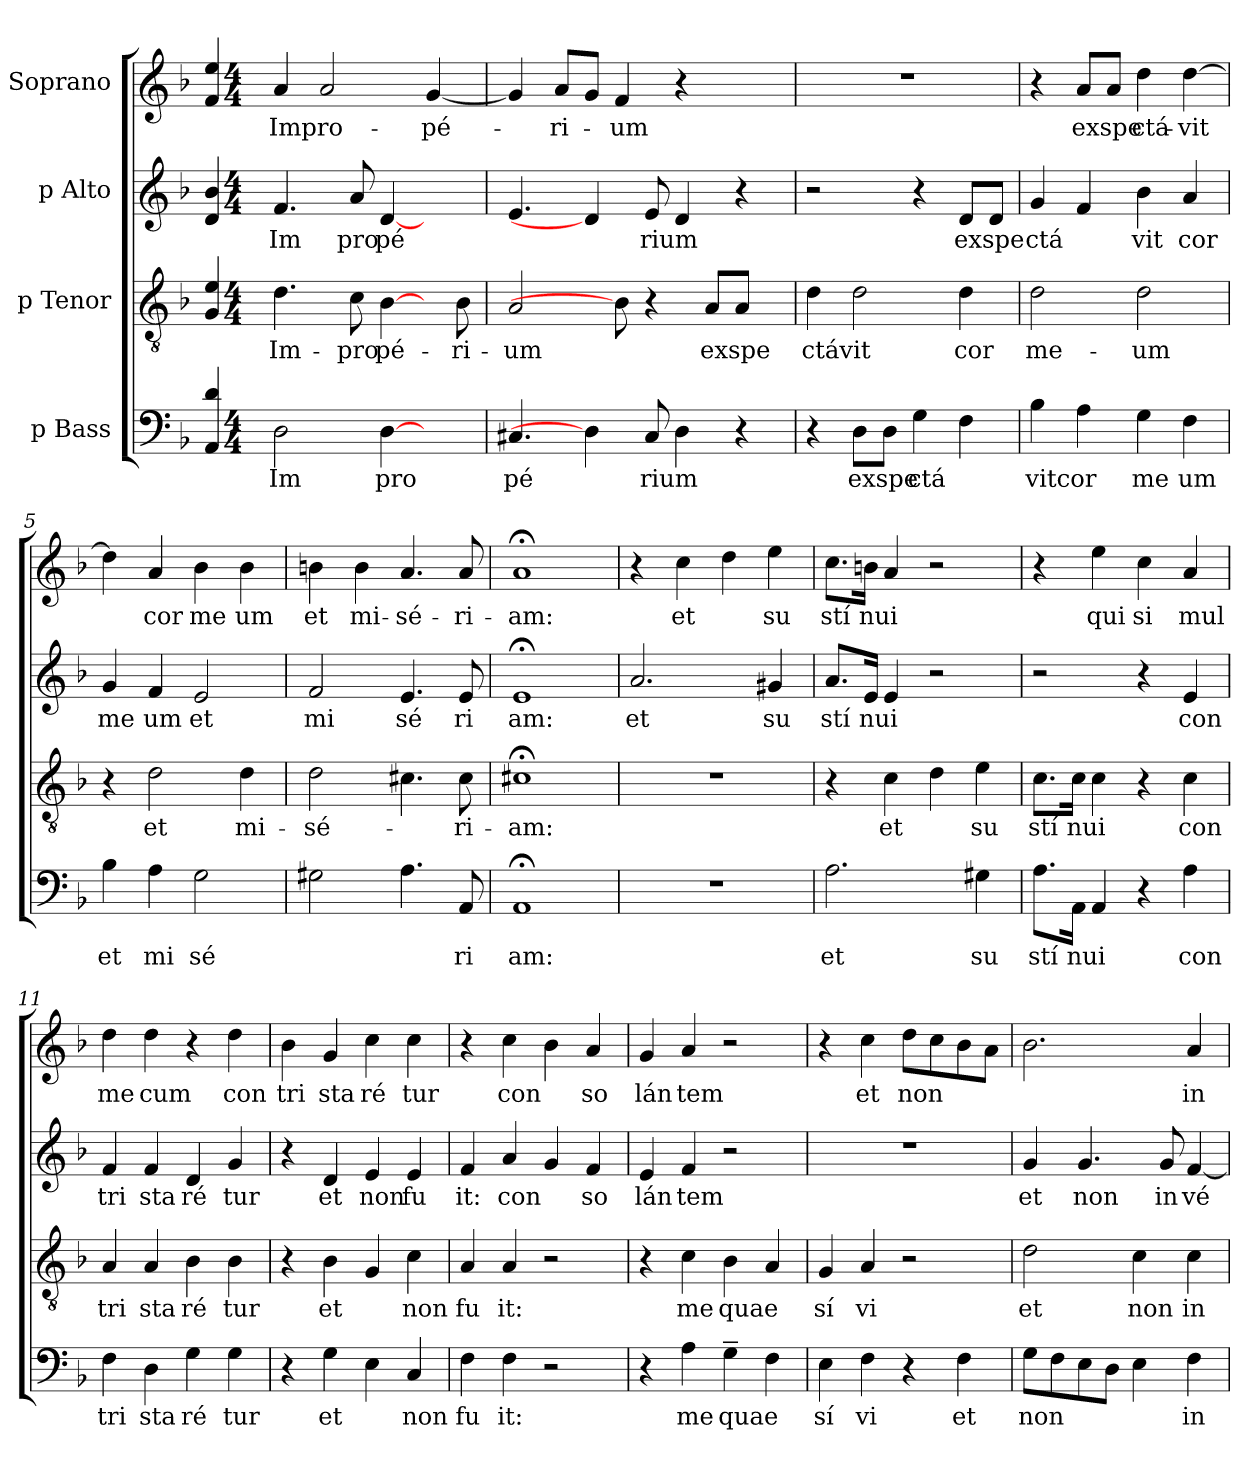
**kern	**text	**kern	**text	**kern	**text	**kern	**text
*part4	*part4	*part3	*part3	*part2	*part2	*part1	*part1
*staff4	*staff4	*staff3	*staff3	*staff2	*staff2	*staff1	*staff1
*I"p Bass	*	*I"p Tenor	*	*I"p Alto	*	*I"Soprano	*
!!LO:PB:g=z
*stria5	*	*stria5	*	*stria5	*	*stria5	*
*clefF4	*	*clefGv2	*	*clefG2	*	*clefG2	*
*k[b-]	*	*k[b-]	*	*k[b-]	*	*k[b-]	*
*F:	*	*F:	*	*F:	*	*F:	*
=1	=1	=1	=1	=1	=1	=1	=1
4d/ 4AA/	.	4e/ 4G/	.	4b-/ 4d/	.	4ee/ 4f/	.
*M4/4	*	*M4/4	*	*M4/4	*	*M4/4	*
*met(c)	*	*met(c)	*	*met(c)	*	*met(c)	*
!	!LO:LY:b:cj	!	!LO:LY:b:cj	!	!LO:LY:b:cj	!	!LO:LY:b
2D\	Im	4.d\	Im-	4.f/	Im	4a/	Impro-
.	.	.	.	.	.	2a/	.
!	!	!	!LO:LY:b:cj	!	!LO:LY:b:cj	!	!
.	.	8c\	-pro	8a/	pro	.	.
!	!LO:LY:b:cj	!	!LO:LY:b:cj	!	!LO:LY:b:cj	!	!
[4D\	pro	[4B-\	pé-	[4d/	pé	.	.
!	!	!	!	!	!	!	!LO:LY:b:cj
4ryy	.	8ryy	.	4ryy	.	[<4g/	-pé-
!	!	!	!LO:LY:b:cj	!	!	!	!
.	.	8B-\	-ri-	.	.	.	.
=2	=2	=2	=2	=2	=2	=2	=2
!	!LO:LY:b:cj	!	!LO:LY:b:cj	!	!	!	!
4.C#X/	pé	2A/	-um	4.e/	.	4g/]	.
!	!	!	!	!	!	!	!LO:LY:b:cj
.	.	.	.	.	.	8a/L	-ri-
4D\]	.	.	.	4d/]	.	8g/J	.
!	!	!	!	!	!	!	!LO:LY:b:cj
.	.	8B-\]	.	.	.	4f/	-um
!	!LO:LY:b	!	!	!	!LO:LY:b	!	!
8C#/	rium	4r	.	8e/	rium	.	.
4D\	.	.	.	4d/	.	4r	.
!	!	!	!LO:LY:b	!	!	!	!
.	.	8A/L	exspe	.	.	.	.
4r	.	8A/J	.	4r	.	4ryy	.
.	.	8ryy	.	.	.	.	.
=3	=3	=3	=3	=3	=3	=3	=3
!	!	!	!LO:LY:b	!	!	!	!
4r	.	4d\	ctávit	2r	.	1r	.
!	!LO:LY:b	!	!	!	!	!	!
8D\L	exspe	2d\	.	.	.	.	.
8D\J	.	.	.	.	.	.	.
!	!LO:LY:b	!	!	!	!	!	!
4G\	ctá	.	.	4r	.	.	.
!	!	!	!LO:LY:b:cj	!	!LO:LY:b	!	!
4F\	.	4d\	cor	8d/L	exspe	.	.
.	.	.	.	8d/J	.	.	.
=4	=4	=4	=4	=4	=4	=4	=4
!	!LO:LY:b	!	!LO:LY:b:cj	!	!LO:LY:b	!	!
4B-\	vitcor	2d\	me-	4g/	ctá	4r	.
!	!	!	!	!	!	!	!LO:LY:b
4A\	.	.	.	4f/	.	8a/L	exspe
.	.	.	.	.	.	8a/J	.
!	!LO:LY:b:cj	!	!LO:LY:b:cj	!	!LO:LY:b:cj	!	!LO:LY:b:cj
4G\	me	2d\	-um	4b-\	vit	4dd\	ctá-
!	!LO:LY:b:cj	!	!	!	!LO:LY:b:cj	!	!LO:LY:b:cj
4F\	um	.	.	4a/	cor	[>4dd\	-vit
=5	=5	=5	=5	=5	=5	=5	=5
!	!LO:LY:b:cj	!	!	!	!LO:LY:b:cj	!	!
4B-\	et	4r	.	4g/	me	4dd\]	.
!	!LO:LY:b:cj	!	!LO:LY:b:cj	!	!LO:LY:b:cj	!	!LO:LY:b:cj
4A\	mi	2d\	et	4f/	um	4a/	cor
!	!LO:LY:b:cj	!	!	!	!LO:LY:b:cj	!	!LO:LY:b:cj
2G\	sé	.	.	2e/	et	4b-\	me
!	!	!	!LO:LY:b:cj	!	!	!	!LO:LY:b:cj
.	.	4d\	mi-	.	.	4b-\	um
=6	=6	=6	=6	=6	=6	=6	=6
!	!	!	!LO:LY:b:cj	!	!LO:LY:b:cj	!	!LO:LY:b:cj
2G#X\	.	2d\	-sé-	2f/	mi	4bn\	et
!	!	!	!	!	!	!	!LO:LY:b:cj
.	.	.	.	.	.	4b\	mi-
!	!	!	!	!	!LO:LY:b:cj	!	!LO:LY:b:cj
4.A\	.	4.c#X\	.	4.e/	sé	4.a/	-sé-
!	!LO:LY:b:cj	!	!LO:LY:b:cj	!	!LO:LY:b:cj	!	!LO:LY:b:cj
8AA/	ri	8c#\	-ri-	8e/	ri	8a/	-ri-
=7	=7	=7	=7	=7	=7	=7	=7
!	!LO:LY:b:cj	!	!LO:LY:b:cj	!	!LO:LY:b:cj	!	!LO:LY:b:cj
1AA;<	am:	1c#X;<	-am:	1e;<	am:	1a;<	-am:
!!LO:LB:g=z
=8	=8	=8	=8	=8	=8	=8	=8
!	!	!	!	!	!LO:LY:b:cj	!	!
1r	.	1r	.	2.a/	et	4r	.
!	!	!	!	!	!	!	!LO:LY:b:cj
.	.	.	.	.	.	4cc\	et
.	.	.	.	.	.	4dd\	.
!	!	!	!	!	!LO:LY:b:cj	!	!LO:LY:b:cj
.	.	.	.	4g#X/	su	4ee\	su
=9	=9	=9	=9	=9	=9	=9	=9
!	!LO:LY:b:cj	!	!	!	!LO:LY:b:cj	!	!LO:LY:b:cj
2.A\	et	4r	.	8.a/L	stí	8.cc\L	stí
!	!	!	!	!	!LO:LY:b:cj	!	!LO:LY:b:cj
.	.	.	.	16e/J	nui	16bn\J	nui
!	!	!	!LO:LY:b:cj	!	!	!	!
.	.	4c\	et	4e/	.	4a/	.
.	.	4d\	.	2r	.	2r	.
!	!LO:LY:b:cj	!	!LO:LY:b:cj	!	!	!	!
4G#X\	su	4e\	su	.	.	.	.
=10	=10	=10	=10	=10	=10	=10	=10
!	!LO:LY:b:cj	!	!LO:LY:b:cj	!	!	!	!
8.A\L	stí	8.c\L	stí	2r	.	4r	.
!	!LO:LY:b:cj	!	!LO:LY:b:cj	!	!	!	!
16AA\J	nui	16c\J	nui	.	.	.	.
!	!	!	!	!	!	!	!LO:LY:b:cj
4AA/	.	4c\	.	.	.	4ee\	qui
!	!	!	!	!	!	!	!LO:LY:b:cj
4r	.	4r	.	4r	.	4cc\	si
!	!LO:LY:b:cj	!	!LO:LY:b:cj	!	!LO:LY:b:cj	!	!LO:LY:b:cj
4A\	con	4c\	con	4e/	con	4a/	mul
=11	=11	=11	=11	=11	=11	=11	=11
!	!LO:LY:b:cj	!	!LO:LY:b:cj	!	!LO:LY:b:cj	!	!LO:LY:b:cj
4F\	tri	4A/	tri	4f/	tri	4dd\	me
!	!LO:LY:b:cj	!	!LO:LY:b:cj	!	!LO:LY:b:cj	!	!LO:LY:b:cj
4D\	sta	4A/	sta	4f/	sta	4dd\	cum
!	!LO:LY:b:cj	!	!LO:LY:b:cj	!	!LO:LY:b:cj	!	!
4G\	ré	4B-\	ré	4d/	ré	4r	.
!	!LO:LY:b:cj	!	!LO:LY:b:cj	!	!LO:LY:b:cj	!	!LO:LY:b:cj
4G\	tur	4B-\	tur	4g/	tur	4dd\	con
=12	=12	=12	=12	=12	=12	=12	=12
!	!	!	!	!	!	!	!LO:LY:b:cj
4r	.	4r	.	4r	.	4b-\	tri
!	!LO:LY:b:cj	!	!LO:LY:b:cj	!	!LO:LY:b:cj	!	!LO:LY:b:cj
4G\	et	4B-\	et	4d/	et	4g/	sta
!	!	!	!	!	!LO:LY:b:cj	!	!LO:LY:b:cj
4E\	.	4G/	.	4e/	non	4cc\	ré
!	!LO:LY:b:cj	!	!LO:LY:b:cj	!	!LO:LY:b:cj	!	!LO:LY:b:cj
4C/	non	4c\	non	4e/	fu	4cc\	tur
=13	=13	=13	=13	=13	=13	=13	=13
!	!LO:LY:b:cj	!	!LO:LY:b:cj	!	!LO:LY:b:cj	!	!
4F\	fu	4A/	fu	4f/	it:	4r	.
!	!LO:LY:b:cj	!	!LO:LY:b:cj	!	!LO:LY:b	!	!LO:LY:b
4F\	it:	4A/	it:	4a/	con	4cc\	con
2r	.	2r	.	4g/	.	4b-\	.
!	!	!	!	!	!LO:LY:b:cj	!	!LO:LY:b:cj
.	.	.	.	4f/	so	4a/	so
=14	=14	=14	=14	=14	=14	=14	=14
!	!	!	!	!	!LO:LY:b:cj	!	!LO:LY:b:cj
4r	.	4r	.	4e/	lán	4g/	lán
!	!LO:LY:b	!	!LO:LY:b	!	!LO:LY:b:cj	!	!LO:LY:b:cj
4A\	me	4c\	me	4f/	tem	4a/	tem
!	!LO:LY:b	!	!LO:LY:b	!	!	!	!
4G~>\	quae	4B-\	quae	2r	.	2r	.
4F\	.	4A/	.	.	.	.	.
=15	=15	=15	=15	=15	=15	=15	=15
!	!LO:LY:b:cj	!	!LO:LY:b:cj	!	!	!	!
4E\	sí	4G/	sí	1r	.	4r	.
!	!LO:LY:b:cj	!	!LO:LY:b:cj	!	!	!	!LO:LY:b:cj
4F\	vi	4A/	vi	.	.	4cc\	et
!	!	!	!	!	!	!	!LO:LY:b
4r	.	2r	.	.	.	8dd\L	non
.	.	.	.	.	.	8cc\	.
!	!LO:LY:b:cj	!	!	!	!	!	!
4F\	et	.	.	.	.	8b-\	.
.	.	.	.	.	.	8a\J	.
!!LO:LB:g=z
=16	=16	=16	=16	=16	=16	=16	=16
!	!LO:LY:b	!	!LO:LY:b:cj	!	!LO:LY:b:cj	!	!
8G\L	non	2d\	et	4g/	et	2.b-\	.
8F\	.	.	.	.	.	.	.
!	!	!	!	!	!LO:LY:b:cj	!	!
8E\	.	.	.	4.g/	non	.	.
8D\J	.	.	.	.	.	.	.
!	!	!	!LO:LY:b:cj	!	!	!	!
4E\	.	4c\	non	.	.	.	.
!	!	!	!	!	!LO:LY:b:cj	!	!
.	.	.	.	8g/	in	.	.
!	!LO:LY:b:cj	!	!LO:LY:b:cj	!	!LO:LY:b:cj	!	!LO:LY:b:cj
4F\	in	4c\	in-	[<4f/	vé	4a/	in
=	=	=	=	=	=	=	=
*-	*-	*-	*-	*-	*-	*-	*-
